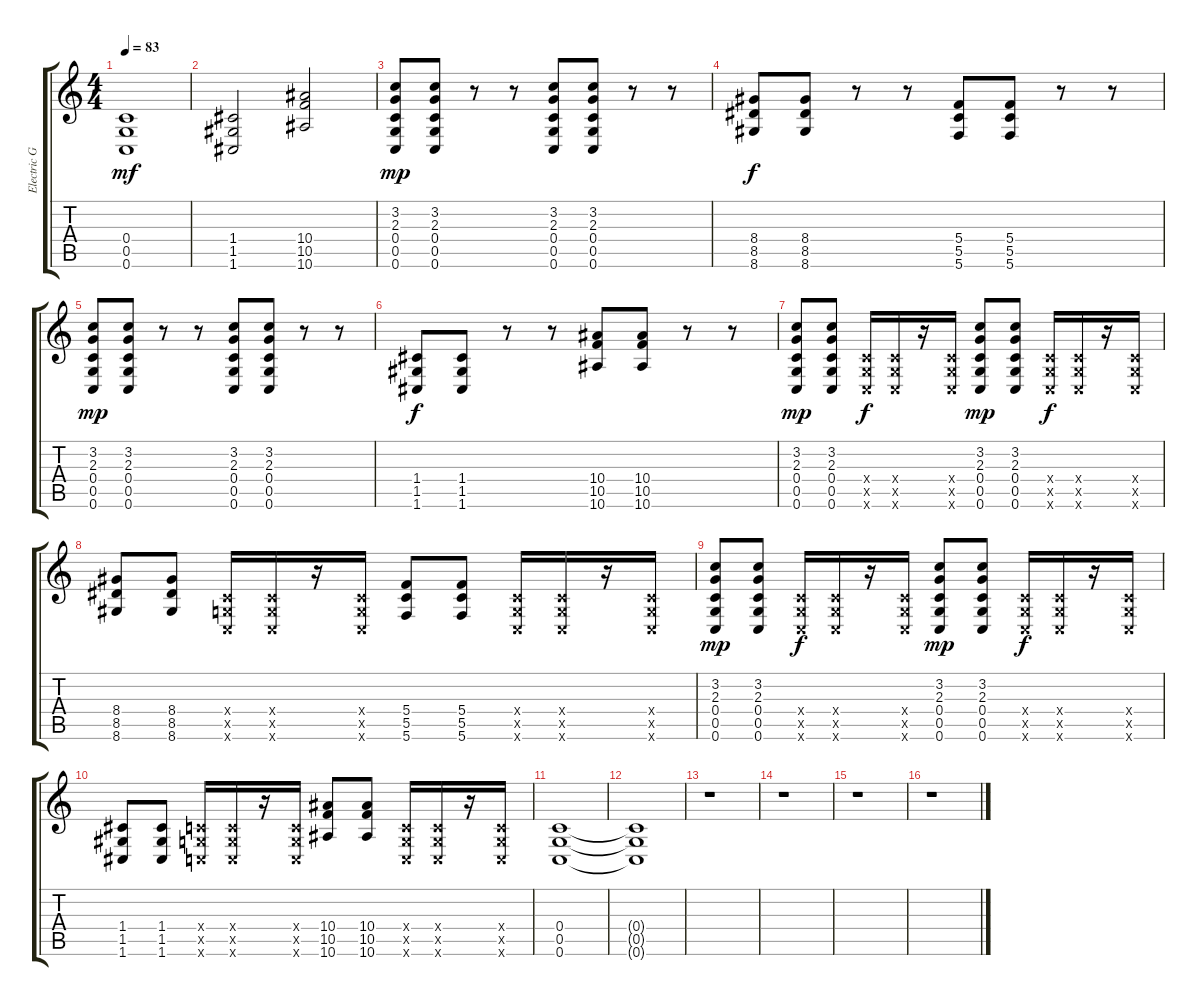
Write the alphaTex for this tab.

\track ("Electric Guitar 1" "Electric G") {instrument overdrivenguitar}
\staff {score tabs}
\tuning (D4 A3 F3 C3 G2 C2) {hide}
\ts (4 4)
\tempo 83
\clef g2
\ks c
(0.4 0.5 0.6).1{dy mf} |
(1.4 1.5 1.6).2 (10.4 10.5 10.6).2 |
(3.2 2.3 0.4 0.5 0.6).8{dy mp} (3.2 2.3 0.4 0.5 0.6).8 r.8 r.8 (3.2 2.3 0.4 0.5 0.6).8 (3.2 2.3 0.4 0.5 0.6).8 r.8 r.8 |
(8.4 8.5 8.6).8{dy f} (8.4 8.5 8.6).8 r.8 r.8 (5.4 5.5 5.6).8 (5.4 5.5 5.6).8 r.8 r.8 |
(3.2 2.3 0.4 0.5 0.6).8{dy mp} (3.2 2.3 0.4 0.5 0.6).8 r.8 r.8 (3.2 2.3 0.4 0.5 0.6).8 (3.2 2.3 0.4 0.5 0.6).8 r.8 r.8 |
(1.4 1.5 1.6).8{dy f} (1.4 1.5 1.6).8 r.8 r.8 (10.4 10.5 10.6).8 (10.4 10.5 10.6).8 r.8 r.8 |
(3.2 2.3 0.4 0.5 0.6).8{dy mp} (3.2 2.3 0.4 0.5 0.6).8 (0.4{x} 0.5{x} 0.6{x}).16{dy f} (0.4{x} 0.5{x} 0.6{x}).16 r.16 (0.4{x} 0.5{x} 0.6{x}).16 (3.2 2.3 0.4 0.5 0.6).8{dy mp} (3.2 2.3 0.4 0.5 0.6).8 (0.4{x} 0.5{x} 0.6{x}).16{dy f} (0.4{x} 0.5{x} 0.6{x}).16 r.16 (0.4{x} 0.5{x} 0.6{x}).16 |
(8.4 8.5 8.6).8 (8.4 8.5 8.6).8 (0.4{x} 0.5{x} 0.6{x}).16 (0.4{x} 0.5{x} 0.6{x}).16 r.16 (0.4{x} 0.5{x} 0.6{x}).16 (5.4 5.5 5.6).8 (5.4 5.5 5.6).8 (0.4{x} 0.5{x} 0.6{x}).16 (0.4{x} 0.5{x} 0.6{x}).16 r.16 (0.4{x} 0.5{x} 0.6{x}).16 |
(3.2 2.3 0.4 0.5 0.6).8{dy mp} (3.2 2.3 0.4 0.5 0.6).8 (0.4{x} 0.5{x} 0.6{x}).16{dy f} (0.4{x} 0.5{x} 0.6{x}).16 r.16 (0.4{x} 0.5{x} 0.6{x}).16 (3.2 2.3 0.4 0.5 0.6).8{dy mp} (3.2 2.3 0.4 0.5 0.6).8 (0.4{x} 0.5{x} 0.6{x}).16{dy f} (0.4{x} 0.5{x} 0.6{x}).16 r.16 (0.4{x} 0.5{x} 0.6{x}).16 |
(1.4 1.5 1.6).8 (1.4 1.5 1.6).8 (0.4{x} 0.5{x} 0.6{x}).16 (0.4{x} 0.5{x} 0.6{x}).16 r.16 (0.4{x} 0.5{x} 0.6{x}).16 (10.4 10.5 10.6).8 (10.4 10.5 10.6).8 (0.4{x} 0.5{x} 0.6{x}).16 (0.4{x} 0.5{x} 0.6{x}).16 r.16 (0.4{x} 0.5{x} 0.6{x}).16 |
(0.4 0.5 0.6).1{volume 0} |
(0.4{t} 0.5{t} 0.6{t}).1 |
r.1 |
r.1 |
r.1 |
r.1
